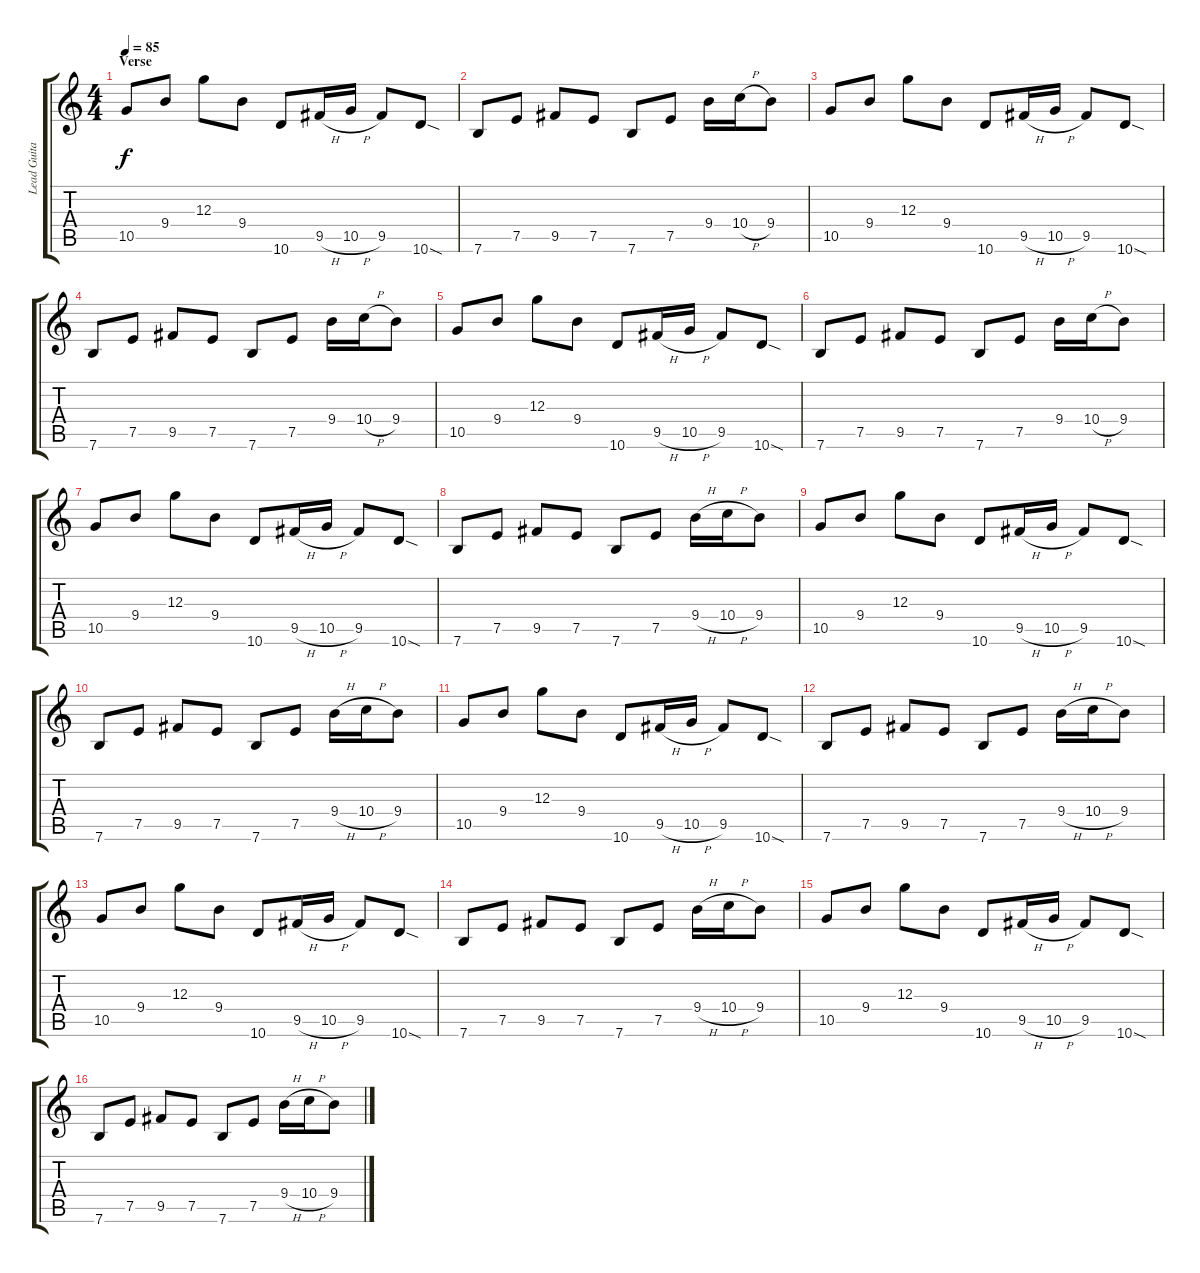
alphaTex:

\track ("Lead Guitar . Isaac Brock" "Lead Guita") {instrument acousticguitarsteel}
\staff {score tabs}
\tuning (E4 B3 G3 D3 A2 E2) {hide}
\ts (4 4)
\section ("" "Verse")
\tempo 85
\clef g2
\ks c
10.5.8{dy f instrument acousticguitarsteel} 9.4.8 12.3.8 9.4.8 10.6.8 9.5{h}.16 10.5{h}.16 9.5.8 10.6{sod}.8 |
7.6.8 7.5.8 9.5.8 7.5.8 7.6.8 7.5.8 9.4.16 10.4{h}.16 9.4.8 |
10.5.8 9.4.8 12.3.8 9.4.8 10.6.8 9.5{h}.16 10.5{h}.16 9.5.8 10.6{sod}.8 |
7.6.8 7.5.8 9.5.8 7.5.8 7.6.8 7.5.8 9.4.16 10.4{h}.16 9.4.8 |
10.5.8 9.4.8 12.3.8 9.4.8 10.6.8 9.5{h}.16 10.5{h}.16 9.5.8 10.6{sod}.8 |
7.6.8 7.5.8 9.5.8 7.5.8 7.6.8 7.5.8 9.4.16 10.4{h}.16 9.4.8 |
10.5.8 9.4.8 12.3.8 9.4.8 10.6.8 9.5{h}.16 10.5{h}.16 9.5.8 10.6{sod}.8 |
7.6.8 7.5.8 9.5.8 7.5.8 7.6.8 7.5.8 9.4{h}.16 10.4{h}.16 9.4.8 |
10.5.8 9.4.8 12.3.8 9.4.8 10.6.8 9.5{h}.16 10.5{h}.16 9.5.8 10.6{sod}.8 |
7.6.8 7.5.8 9.5.8 7.5.8 7.6.8 7.5.8 9.4{h}.16 10.4{h}.16 9.4.8 |
10.5.8 9.4.8 12.3.8 9.4.8 10.6.8 9.5{h}.16 10.5{h}.16 9.5.8 10.6{sod}.8 |
7.6.8 7.5.8 9.5.8 7.5.8 7.6.8 7.5.8 9.4{h}.16 10.4{h}.16 9.4.8 |
10.5.8 9.4.8 12.3.8 9.4.8 10.6.8 9.5{h}.16 10.5{h}.16 9.5.8 10.6{sod}.8 |
7.6.8 7.5.8 9.5.8 7.5.8 7.6.8 7.5.8 9.4{h}.16 10.4{h}.16 9.4.8 |
10.5.8 9.4.8 12.3.8 9.4.8 10.6.8 9.5{h}.16 10.5{h}.16 9.5.8 10.6{sod}.8 |
7.6.8 7.5.8 9.5.8 7.5.8 7.6.8 7.5.8 9.4{h}.16 10.4{h}.16 9.4.8
